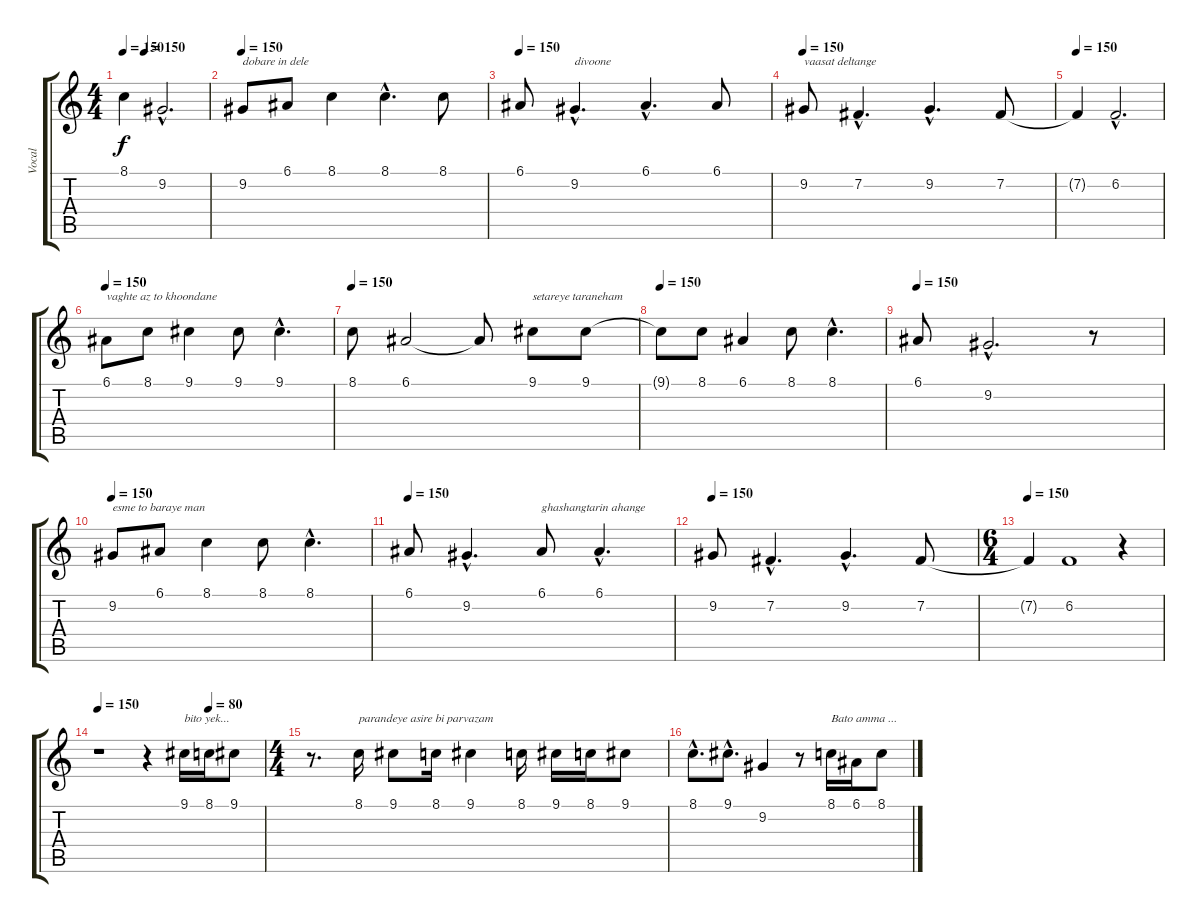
\track ("Vocal" "Vocal") {instrument harmonica}
\staff {score tabs}
\tuning (E4 B3 G3 D3 A2 E2) {hide}
\ts (4 4)
\tempo 150
\tempo (150 0.25)
\clef g2
\ks c
8.1{t}.4{dy f} 9.2{hac}.2{d} |
\tempo 150
9.2.8{txt "dobare in dele"} 6.1.8 8.1.4 8.1{hac}.4{d} 8.1.8 |
\tempo 150
6.1.8 9.2{hac}.4{d txt "divoone"} 6.1{hac}.4{d} 6.1.8 |
\tempo 150
9.2.8{txt "vaasat deltange"} 7.2{hac}.4{d} 9.2{hac}.4{d} 7.2.8 |
\tempo 150
7.2{t}.4 6.2{hac}.2{d} |
\tempo 150
6.1.8{txt "vaghte az to khoondane"} 8.1.8 9.1.4 9.1.8 9.1{hac}.4{d} |
\tempo 150
8.1.8 6.1.2 6.1{t}.8 9.1.8{txt "setareye taraneham"} 9.1.8 |
\tempo 150
9.1{t}.8 8.1.8 6.1.4 8.1.8 8.1{hac}.4{d} |
\tempo 150
6.1.8 9.2{hac}.2{d} r.8 |
\tempo 150
9.2.8{txt "esme to baraye man"} 6.1.8 8.1.4 8.1.8 8.1{hac}.4{d} |
\tempo 150
6.1.8 9.2{hac}.4{d} 6.1.8{txt "ghashangtarin ahange"} 6.1{hac}.4{d} |
\tempo 150
9.2.8 7.2{hac}.4{d} 9.2{hac}.4{d} 7.2.8 |
\ts (6 4)
\tempo 150
7.2{t}.4 6.2.1 r.4 |
\tempo 150
\tempo (80 0.6666666666666666)
r.1 r.4 9.1.16{txt "bito yek..."} 8.1.16 9.1.8 |
\ts (4 4)
r.8{d} 8.1.16{txt "parandeye asire bi parvazam"} 9.1.8 8.1.16 9.1.4 8.1.16 9.1.16 8.1.16 9.1.8 |
8.1{hac}.8{d} 9.1{hac}.8{d} 9.2.4 r.8 8.1.16{txt "Bato amma ..."} 6.1.16 8.1.8
